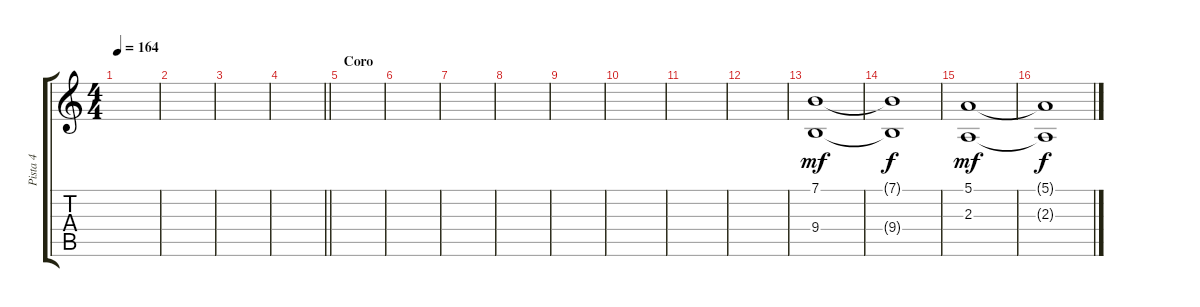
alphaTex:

\track ("Pista 4" "Pista 4") {instrument drawbarorgan}
\staff {score tabs}
\tuning (E4 B3 G3 D3 A2 E2) {hide}
\ts (4 4)
\tempo 164
\clef g2
\ks c
|
|
|
\barLineRight lightlight
|
\section ("" "Coro")
|
|
|
|
|
|
|
|
(7.1 9.4).1{dy mf volume 8 instrument pad4choir} |
(7.1{t} 9.4{t}).1{dy f} |
(5.1 2.3).1{dy mf} |
(5.1{t} 2.3{t}).1{dy f}
